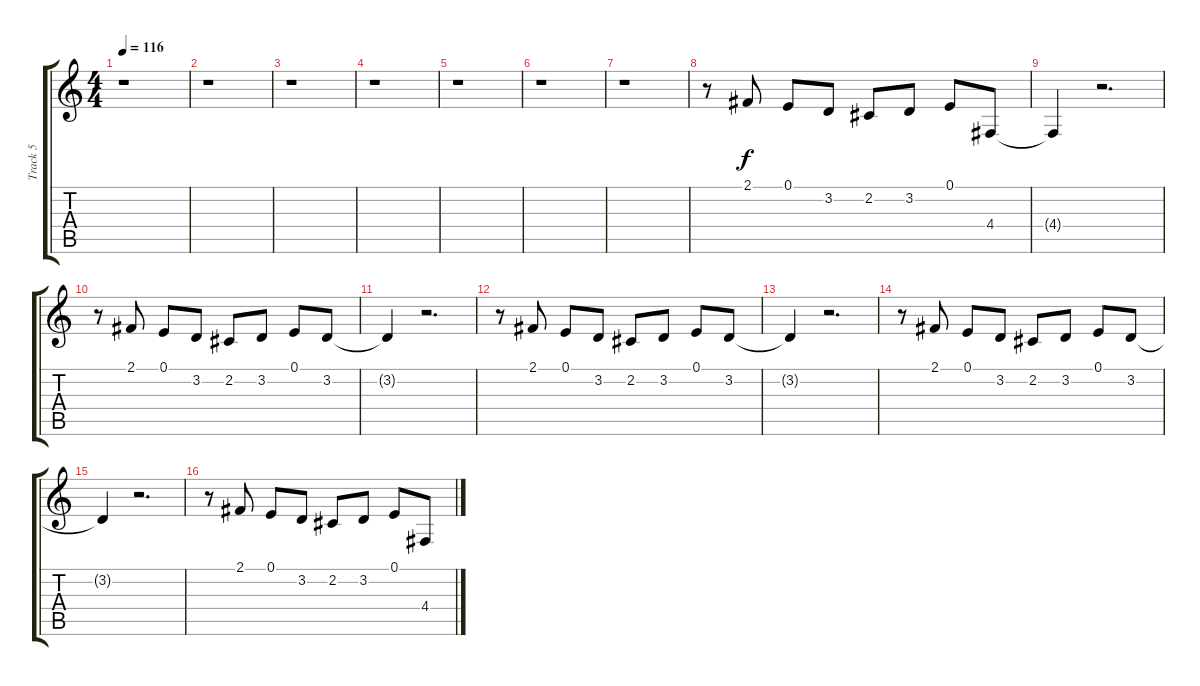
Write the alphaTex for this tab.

\track ("Track 5" "Track 5") {instrument recorder}
\staff {score tabs}
\tuning (E4 B3 G3 D3 A2 E2) {hide}
\ts (4 4)
\tempo 116
\clef g2
\ks c
r.1{dy f} |
r.1 |
r.1 |
r.1 |
r.1 |
r.1 |
r.1 |
r.8 2.1.8 0.1.8 3.2.8 2.2.8 3.2.8 0.1.8 4.4.8 |
4.4{t}.4 r.2{d} |
r.8 2.1.8 0.1.8 3.2.8 2.2.8 3.2.8 0.1.8 3.2.8 |
3.2{t}.4 r.2{d} |
r.8 2.1.8 0.1.8 3.2.8 2.2.8 3.2.8 0.1.8 3.2.8 |
3.2{t}.4 r.2{d} |
r.8 2.1.8 0.1.8 3.2.8 2.2.8 3.2.8 0.1.8 3.2.8 |
3.2{t}.4 r.2{d} |
r.8 2.1.8 0.1.8 3.2.8 2.2.8 3.2.8 0.1.8 4.4.8
